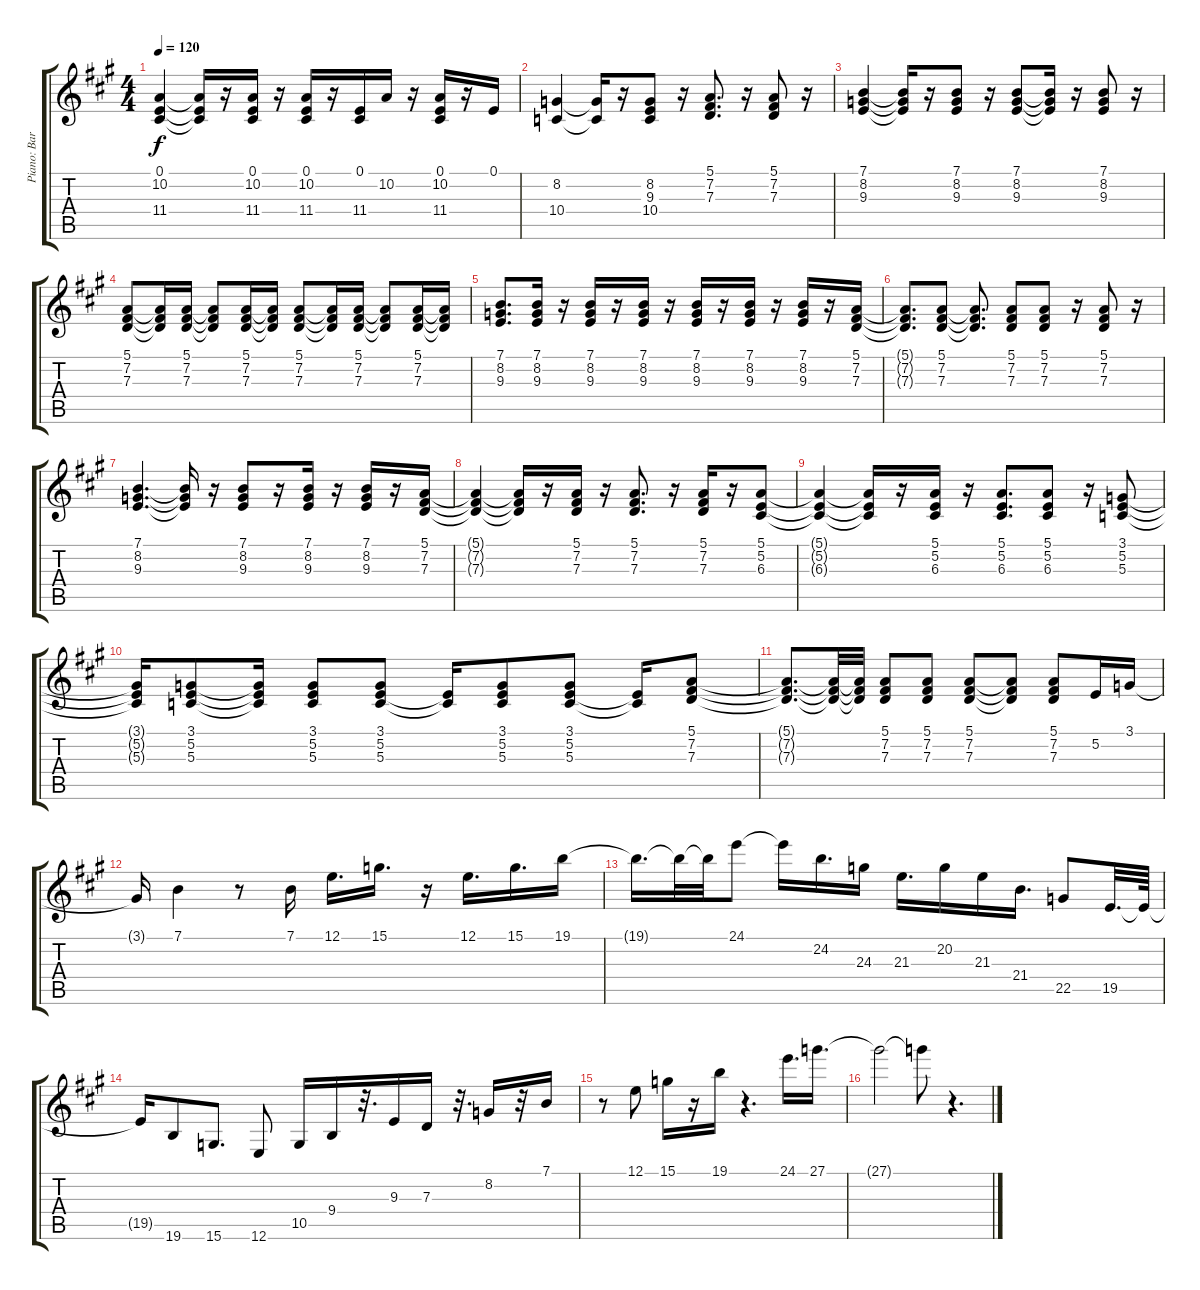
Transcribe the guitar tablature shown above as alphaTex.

\track ("Piano: Barry Beckett" "Piano: Bar") {instrument electricgrandpiano}
\staff {score tabs}
\tuning (E4 B3 G3 D3 A2 E2) {hide}
\ts (4 4)
\tempo 120
\clef g2
\ks a
(0.1{t} 10.2{t} 11.4{t}).4{dy f} (0.1{t} 10.2{t} 11.4{t}).16 r.16 (0.1 10.2 11.4).16 r.16 (0.1 10.2 11.4).16 r.16 (0.1 11.4).16 10.2.16 r.16 (0.1 10.2 11.4).16 r.16 0.1.16 |
(8.2 10.4).4 (8.2{t} 10.4{t}).16 r.16 (8.2 9.3 10.4).8 r.16 (5.1 7.2 7.3).8{d} r.16 (5.1 7.2 7.3).8 r.16 |
(7.1 8.2 9.3).4 (7.1{t} 8.2{t} 9.3{t}).16 r.16 (7.1 8.2 9.3).8 r.16 (7.1 8.2 9.3).8 (7.1{t} 8.2{t} 9.3{t}).16 r.16 (7.1 8.2 9.3).8 r.16 |
(5.1 7.2 7.3).8 (5.1{t} 7.2{t} 7.3{t}).16 (5.1 7.2 7.3).16 (5.1{t} 7.2{t} 7.3{t}).8 (5.1 7.2 7.3).16 (5.1{t} 7.2{t} 7.3{t}).16 (5.1 7.2 7.3).8 (5.1{t} 7.2{t} 7.3{t}).16 (5.1 7.2 7.3).16 (5.1{t} 7.2{t} 7.3{t}).8 (5.1 7.2 7.3).16 (5.1{t} 7.2{t} 7.3{t}).16 |
(7.1 8.2 9.3).8{d} (7.1 8.2 9.3).16 r.16 (7.1 8.2 9.3).16 r.16 (7.1 8.2 9.3).16 r.16 (7.1 8.2 9.3).16 r.16 (7.1 8.2 9.3).16 r.16 (7.1 8.2 9.3).16 r.16 (5.1 7.2 7.3).16 |
(5.1{t} 7.2{t} 7.3{t}).8{d} (5.1 7.2 7.3).8 (5.1{t} 7.2{t} 7.3{t}).8{d} (5.1 7.2 7.3).8 (5.1 7.2 7.3).8 r.16 (5.1 7.2 7.3).8 r.16 |
(7.1 8.2 9.3).4{d} (7.1{t} 8.2{t} 9.3{t}).16 r.16 (7.1 8.2 9.3).8 r.16 (7.1 8.2 9.3).16 r.16 (7.1 8.2 9.3).16 r.16 (5.1 7.2 7.3).16 |
(5.1{t} 7.2{t} 7.3{t}).4 (5.1{t} 7.2{t} 7.3{t}).16 r.16 (5.1 7.2 7.3).16 r.16 (5.1 7.2 7.3).8{d} r.16 (5.1 7.2 7.3).16 r.16 (5.1 5.2 6.3).8 |
(5.1{t} 5.2{t} 6.3{t}).4 (5.1{t} 5.2{t} 6.3{t}).16 r.16 (5.1 5.2 6.3).16 r.16 (5.1 5.2 6.3).8{d} (5.1 5.2 6.3).8 r.16 (3.1 5.2 5.3).8 |
(3.1{t} 5.2{t} 5.3{t}).16 (3.1 5.2 5.3).8 (3.1{t} 5.2{t} 5.3{t}).16 (3.1 5.2 5.3).8 (3.1 5.2 5.3).8 (5.2{t} 5.3{t}).16 (3.1 5.2 5.3).8 (3.1 5.2 5.3).8 (5.2{t} 5.3{t}).16 (5.1 7.2 7.3).8 |
(5.1{t} 7.2{t} 7.3{t}).8{d} (5.1{t} 7.2{t} 7.3{t}).32 (5.1{t} 7.2{t} 7.3{t}).32 (5.1 7.2 7.3).8 (5.1 7.2 7.3).8 (5.1 7.2 7.3).8 (5.1{t} 7.2{t} 7.3{t}).8 (5.1 7.2 7.3).8 5.2.16 3.1.16 |
3.1{t}.16 7.1.4 r.8 7.1.16 12.1.16{d} 15.1.16{d} r.16 12.1.16{d} 15.1.16{d} 19.1.16 |
19.1{t}.16{d} 19.1{t}.32 19.1{t}.32 24.1.8 24.1{t}.16 24.2.16{d} 24.3.16 21.3.16{d} 20.2.16 21.3.16 21.4.16{d} 22.5.8 19.5.32{d} 19.5{t}.64 |
19.5{t}.16 19.6.8 15.6.8{d} 12.6.8 10.5.16 9.4.16 r.32{d} 9.3.16 7.3.16 r.32{d} 8.2.16 r.32 7.1.16 |
r.8 12.1.8 15.1.16 r.16 19.1.16 r.4{d} 24.1.16{d} 27.1.16{d} |
27.1{t}.2 27.1{t}.8 r.4{d}
